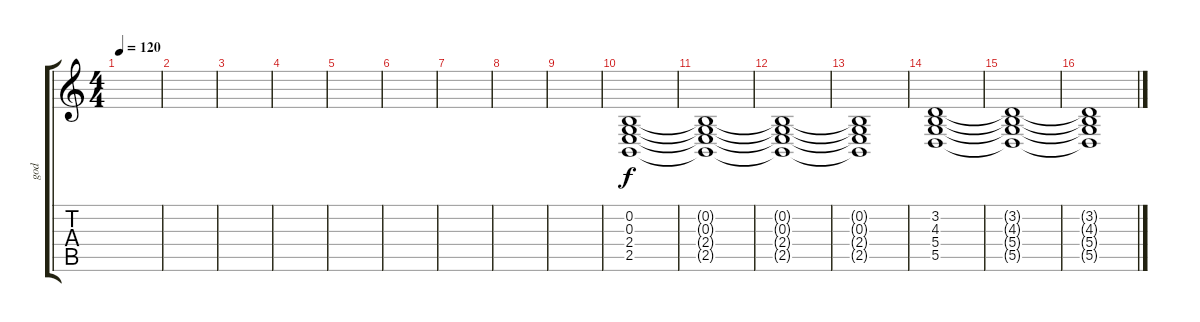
\track ("god" "god") {instrument synthstrings1}
\staff {score tabs}
\tuning (E4 B3 G3 D3 A2 E2) {hide}
\ts (4 4)
\tempo 120
\clef g2
\ks c
|
|
|
|
|
|
|
|
|
(0.2 0.3 2.4 2.5).1{instrument stringensemble1} |
(0.2{t} 0.3{t} 2.4{t} 2.5{t}).1 |
(0.2{t} 0.3{t} 2.4{t} 2.5{t}).1 |
(0.2{t} 0.3{t} 2.4{t} 2.5{t}).1 |
(3.2 4.3 5.4 5.5).1 |
(3.2{t} 4.3{t} 5.4{t} 5.5{t}).1 |
(3.2{t} 4.3{t} 5.4{t} 5.5{t}).1
